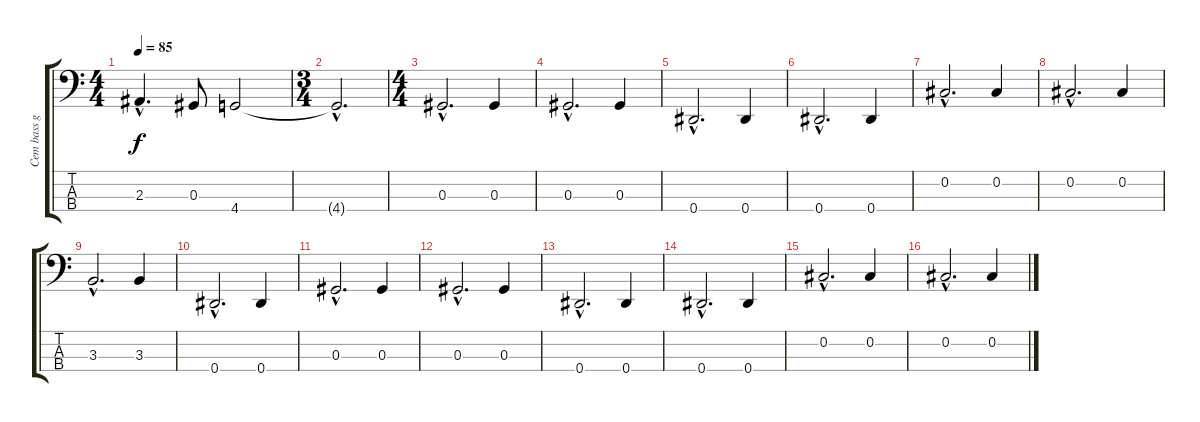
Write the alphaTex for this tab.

\track ("Cem bass gitar" "Cem bass g") {instrument electricbassfinger}
\staff {score tabs}
\tuning (Gb2 Db2 Ab1 Eb1) {hide}
\ts (4 4)
\tempo 85
\clef f4
\ks c
2.3{hac}.4{d dy f} 0.3.8 4.4.2 |
\ts (3 4)
4.4{hac t}.2{d} |
\ts (4 4)
0.3{hac}.2{d} 0.3.4 |
0.3{hac}.2{d} 0.3.4 |
0.4{hac}.2{d} 0.4.4 |
0.4{hac}.2{d} 0.4.4 |
0.2{hac}.2{d} 0.2.4 |
0.2{hac}.2{d} 0.2.4 |
3.3{hac}.2{d} 3.3.4 |
0.4{hac}.2{d} 0.4.4 |
0.3{hac}.2{d} 0.3.4 |
0.3{hac}.2{d} 0.3.4 |
0.4{hac}.2{d} 0.4.4 |
0.4{hac}.2{d} 0.4.4 |
0.2{hac}.2{d} 0.2.4 |
0.2{hac}.2{d} 0.2.4
